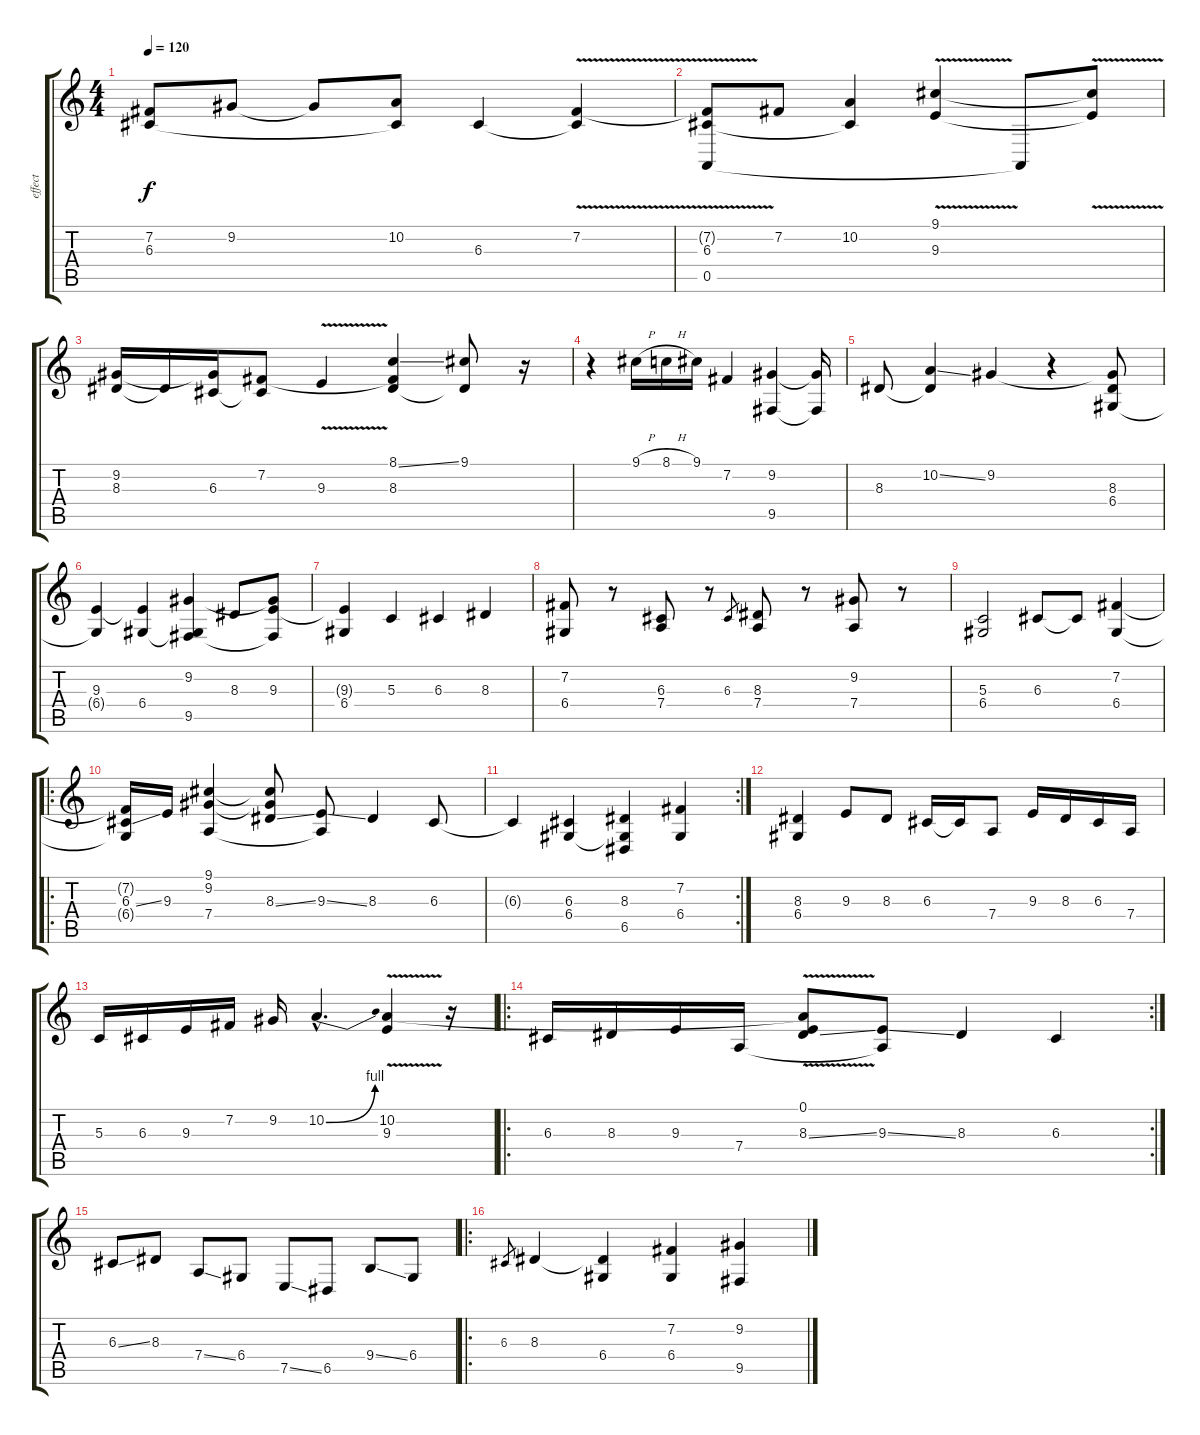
\track ("effect" "effect") {instrument fx1rain}
\staff {score tabs}
\tuning (E4 B3 G3 D3 A2 E2) {hide}
\ts (4 4)
\tempo 120
\clef g2
\ks c
(7.2 6.3).8{dy f instrument fx1rain} 9.2.8 9.2{t}.8 (10.2 6.3{t}).8 6.3.4 (7.2{v} 6.3{t}).4 |
(7.2{t} 6.3 0.5).8 7.2.8 (10.2 6.3{t}).4 (9.1{v} 9.3).4 0.5{t}.8 (9.1{t} 9.3{t}).8 |
(9.2 8.3).16 8.3{t}.16 (9.2{t} 6.3).16 (7.2 6.3{t}).8 9.3{v}.4 (8.1{ss} 7.2{t} 8.3).4 (9.1 8.3{t}).8 r.16 |
r.4 9.1{h}.16 8.1{h}.16 9.1.16 7.2.4 (9.2 9.5).4 (9.2{t} 9.5{t}).16 |
8.3.8 (10.2{ss} 8.3{t}).4 9.2.4 r.4 (9.2{t} 8.3 6.4).8 |
(9.3 6.4{t}).4 (9.3{t} 6.4).4 (9.2 6.4{t} 9.5).4 8.3.8 (9.2{t} 9.3 9.5{t}).8 |
(9.3{t} 6.4).4 5.3.4 6.3.4 8.3.4 |
(7.2 6.4).8 r.8 (6.3 7.4).8 r.8 6.3.8{gr} (8.3 7.4).8 r.8 (9.2 7.4).8 r.8 |
(5.3 6.4).2 6.3.8 6.3{t}.8 (7.2 6.4).4 |
\ro
(7.2{t} 6.3{ss} 6.4{t}).16 9.3.16 (9.1 9.2 7.4).4 (9.1{t} 9.2{t} 8.3{ss}).8 (9.3{ss} 7.4{t}).8 8.3.4 6.3.8 |
\rc 2
6.3{t}.4 (6.3 6.4).4 (8.3 6.4{t} 6.5).4 (7.2 6.4).4 |
(8.3 6.4).4 9.3.8 8.3.8 6.3.16 6.3{t}.16 7.4.8 9.3.16 8.3.16 6.3.16 7.4.16 |
5.3.16 6.3.16 9.3.16 7.2.16 9.2.16 10.2{be (bend 0 0 60 4) hac}.4{d} (10.2{v} 9.3{v}).4 r.16 |
\ro
\rc 2
6.3.16 8.3.16 9.3.16 7.4.16 (0.1 10.2{t} 8.3{ss}).8 (9.3{ss} 7.4{t}).8 8.3.4 6.3.4 |
6.3{ss}.8 8.3.8 7.4{ss}.8 6.4.8 7.5{ss}.8 6.5.8 9.4{ss}.8 6.4.8 |
\ro
6.3.8{gr} 8.3.4 (8.3{t} 6.4).4 (7.2 6.4).4 (9.2 9.5).4
